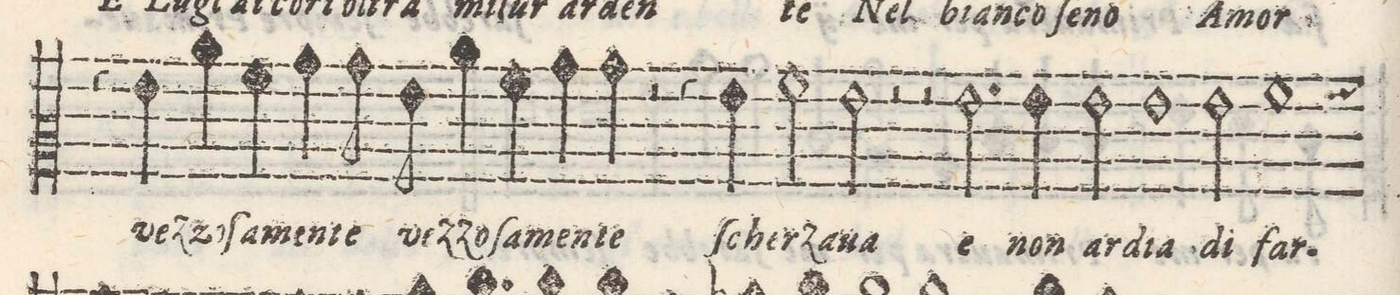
**kern	**text
*I"ALTO	*
*clefC2	*
*k[]	*
*met(C)	*
*M2/1	*
1r	.
=22-	=22-
4r	.
4gny\	veZ-
4cc\	-zo-
4a\	-ſa-
4b\	-men-
8b\	-te
8g\	veZ-
4cc\	-Zo-
4a\	-ſa-
=23-	=23-
4b\	-men-
4b\	-te
2r	.
4r	.
4g\	Scher-
2a\	-Za-
=24-	=24-
2g\	-na
2r	.
2r	.
2.g\	e
=25-	=25-
4g\	non
2g\	ar-
1g	-dia
=26-	=26-
2g\	di
1a	far-
*-	*-
